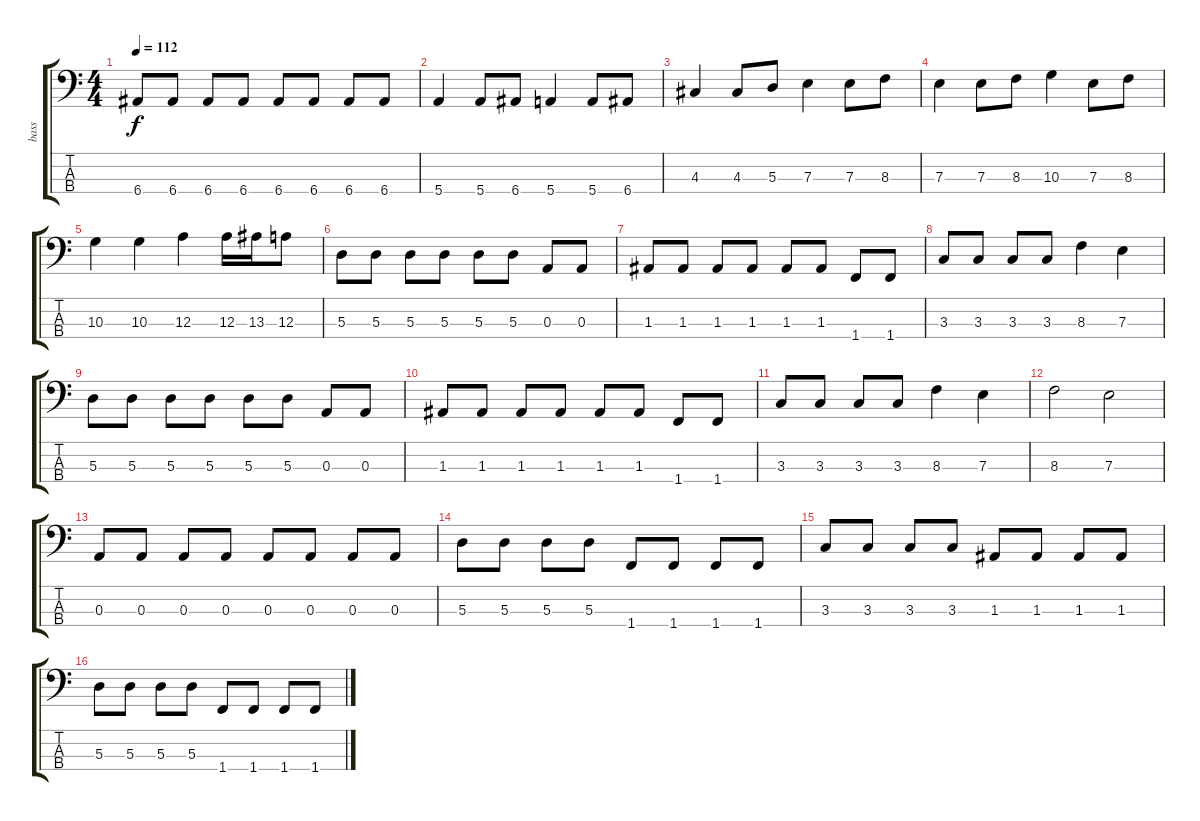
\track ("bass" "bass") {instrument electricbassfinger}
\staff {score tabs}
\tuning (G2 D2 A1 E1) {hide}
\ts (4 4)
\tempo 112
\clef f4
\ks c
6.4.8{dy f} 6.4.8 6.4.8 6.4.8 6.4.8 6.4.8 6.4.8 6.4.8 |
5.4.4 5.4.8 6.4.8 5.4.4 5.4.8 6.4.8 |
4.3.4 4.3.8 5.3.8 7.3.4 7.3.8 8.3.8 |
7.3.4 7.3.8 8.3.8 10.3.4 7.3.8 8.3.8 |
10.3.4 10.3.4 12.3.4 12.3.16 13.3.16 12.3.8 |
5.3.8 5.3.8 5.3.8 5.3.8 5.3.8 5.3.8 0.3.8 0.3.8 |
1.3.8 1.3.8 1.3.8 1.3.8 1.3.8 1.3.8 1.4.8 1.4.8 |
3.3.8 3.3.8 3.3.8 3.3.8 8.3.4 7.3.4 |
5.3.8 5.3.8 5.3.8 5.3.8 5.3.8 5.3.8 0.3.8 0.3.8 |
1.3.8 1.3.8 1.3.8 1.3.8 1.3.8 1.3.8 1.4.8 1.4.8 |
3.3.8 3.3.8 3.3.8 3.3.8 8.3.4 7.3.4 |
8.3.2 7.3.2 |
0.3.8 0.3.8 0.3.8 0.3.8 0.3.8 0.3.8 0.3.8 0.3.8 |
5.3.8 5.3.8 5.3.8 5.3.8 1.4.8 1.4.8 1.4.8 1.4.8 |
3.3.8 3.3.8 3.3.8 3.3.8 1.3.8 1.3.8 1.3.8 1.3.8 |
5.3.8 5.3.8 5.3.8 5.3.8 1.4.8 1.4.8 1.4.8 1.4.8
